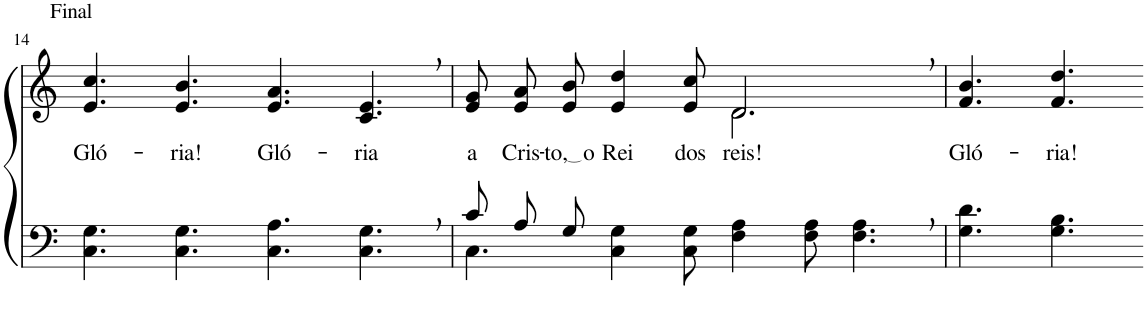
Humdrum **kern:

**kern	**kern	**text
*part2	*part1	*part1
*staff2	*staff1	*staff1
*I"Parte III e IV	*I"Parte I e II	*
!!LO:PB:g=z
*clefF4	*clefG2	*
*k[]	*k[]	*
*M12/8	*M12/8	*
=14	=14	=14
!	!LO:TX:a:t=Final	!
!	!	!LO:LY:b
4.C\ 4.G\	4.e/ 4.cc/	Gló-
!	!	!LO:LY:b
4.C\ 4.G\	4.e/ 4.b/	-ria!
!	!	!LO:LY:b
4.C\ 4.A\	4.e/ 4.a/	Gló-
!	!	!LO:LY:b
4.C\, 4.G\,	4.c/, 4.e/,	-ria
=15	=15	=15
*^	*	*
!	!	!	!LO:LY:b
*	*	*^	*
8c/L	4.C\	8e/ 8g/L	2.ryy	a
!	!	!	!	!LO:LY:b
8A/	.	8e/ 8a/	.	Cris-
!	!	!	!	!LO:LY:b
8G/J	.	8e/ 8b/J	.	to, o
!	!	!	!	!LO:LY:b
4.ryy	4C\ 4G\	4e/ 4dd/	.	Rei
!	!	!	!	!LO:LY:b
.	8C\ 8G\	8e/ 8cc/	.	dos
!	!	!	!	!LO:LY:b
2.ryy	4F\ 4A\	2.d,/	2.d\	reis!
.	8F\ 8A\	.	.	.
.	4.F\ 4.A\	.	.	.
*	*	*v	*v	*
=16	=16	=16	=16
!	!	!	!LO:LY:b
*v	*v	*	*
4.G\ 4.d\	4.f/ 4.b/	Gló-
!	!	!LO:LY:b
4.G\ 4.B\	4.f/ 4.dd/	-ria!
=-	=-	=-
*-	*-	*-
